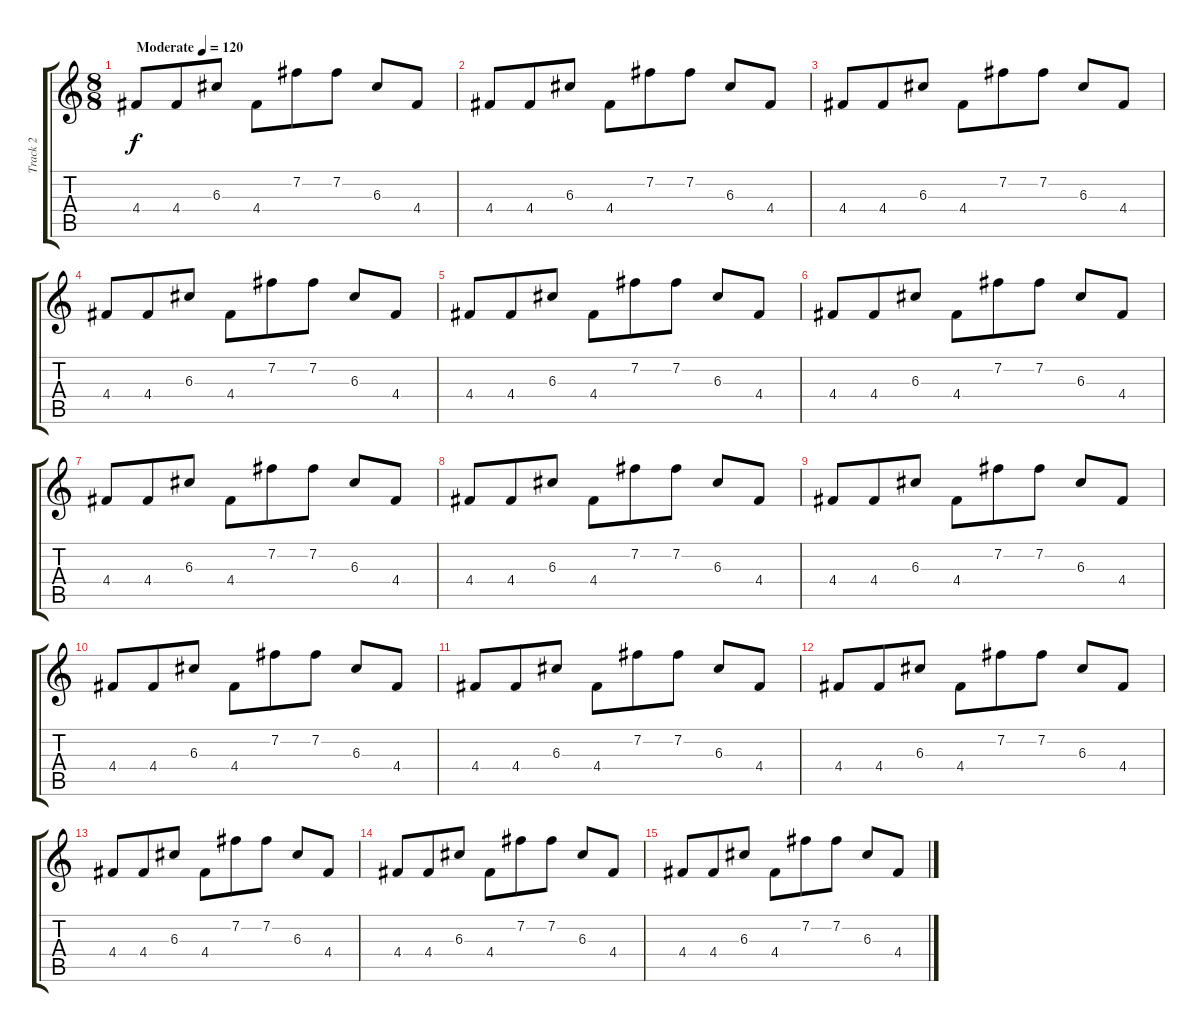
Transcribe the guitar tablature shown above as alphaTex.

\track ("Track 2" "Track 2") {instrument overdrivenguitar}
\staff {score tabs}
\tuning (E4 B3 G3 D3 A2 E2) {hide}
\ts (8 8)
\tempo (120 "Moderate")
\clef g2
\ks c
4.4.8{dy f instrument overdrivenguitar} 4.4.8 6.3.8 4.4.8 7.2.8 7.2.8 6.3.8 4.4.8 |
4.4.8 4.4.8 6.3.8 4.4.8 7.2.8 7.2.8 6.3.8 4.4.8 |
4.4.8 4.4.8 6.3.8 4.4.8 7.2.8 7.2.8 6.3.8 4.4.8 |
4.4.8 4.4.8 6.3.8 4.4.8 7.2.8 7.2.8 6.3.8 4.4.8 |
4.4.8 4.4.8 6.3.8 4.4.8 7.2.8 7.2.8 6.3.8 4.4.8 |
4.4.8 4.4.8 6.3.8 4.4.8 7.2.8 7.2.8 6.3.8 4.4.8 |
4.4.8 4.4.8 6.3.8 4.4.8 7.2.8 7.2.8 6.3.8 4.4.8 |
4.4.8 4.4.8 6.3.8 4.4.8 7.2.8 7.2.8 6.3.8 4.4.8 |
4.4.8 4.4.8 6.3.8 4.4.8 7.2.8 7.2.8 6.3.8 4.4.8 |
4.4.8 4.4.8 6.3.8 4.4.8 7.2.8 7.2.8 6.3.8 4.4.8 |
4.4.8 4.4.8 6.3.8 4.4.8 7.2.8 7.2.8 6.3.8 4.4.8 |
4.4.8 4.4.8 6.3.8 4.4.8 7.2.8 7.2.8 6.3.8 4.4.8 |
4.4.8 4.4.8 6.3.8 4.4.8 7.2.8 7.2.8 6.3.8 4.4.8 |
4.4.8 4.4.8 6.3.8 4.4.8 7.2.8 7.2.8 6.3.8 4.4.8 |
4.4.8 4.4.8 6.3.8 4.4.8 7.2.8 7.2.8 6.3.8 4.4.8
